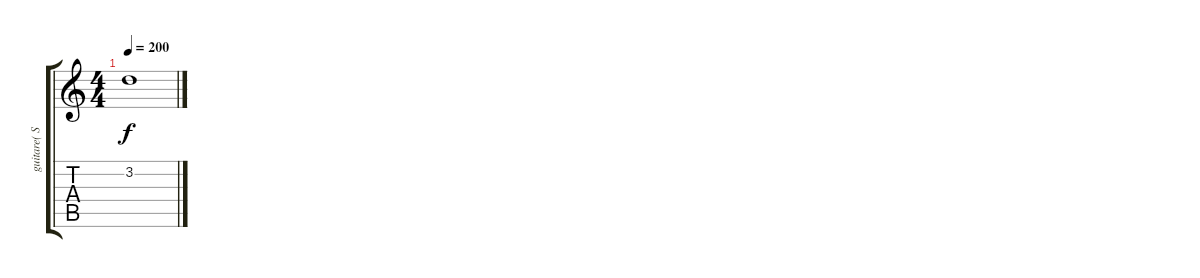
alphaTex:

\track ("guitare( Shaw Smash )" "guitare( S") {instrument distortionguitar}
\staff {score tabs}
\tuning (E4 B3 G3 D3 A2 E2) {hide}
\ts (4 4)
\tempo 200
\clef g2
\ks c
3.2.1{dy f}
